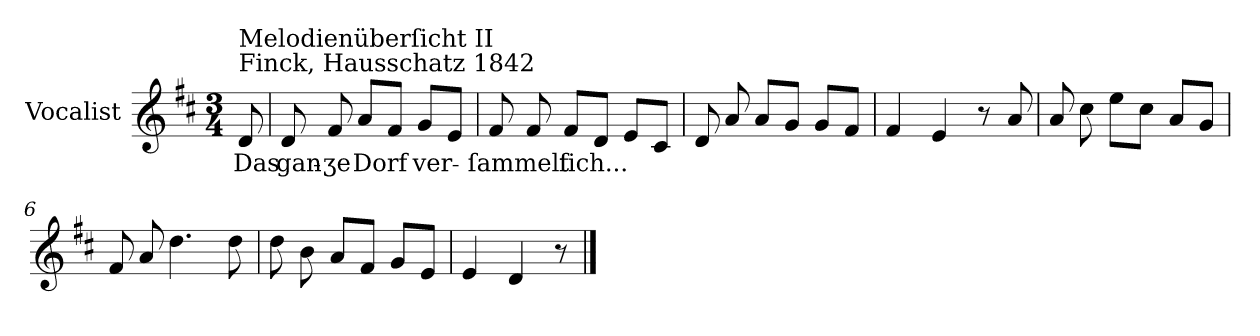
**kern	**text
*part1	*part1
*staff1	*staff1
*I"Vocalist	*
*k[f#c#]	*
*D:	*
*M3/4	*
=	=
!LO:TX:a:t=Finck, Hausschatz 1842	!
!LO:TX:a:t=Melodienüberſicht II	!
8d	Das
=1	=1
8d	gan-
8f#	-ʒe
8aL	Dorf
8f#J	.
8gL	ver-
8eJ	.
=2	=2
8f#	-ſammelt
8f#	.
8f#L	ſich...
8dJ	.
8eL	.
8c#J	.
=3	=3
8d	.
8a	.
8aL	.
8gJ	.
8gL	.
8f#J	.
=4	=4
4f#	.
4e	.
8r	.
8a	.
=5	=5
8a	.
8cc#	.
8eeL	.
8cc#J	.
8aL	.
8gJ	.
=6	=6
8f#	.
8a	.
4.dd	.
8dd	.
=7	=7
8dd	.
8b	.
8aL	.
8f#J	.
8gL	.
8eJ	.
=8	=8
4e	.
4d	.
8r	.
==	==
*-	*-
